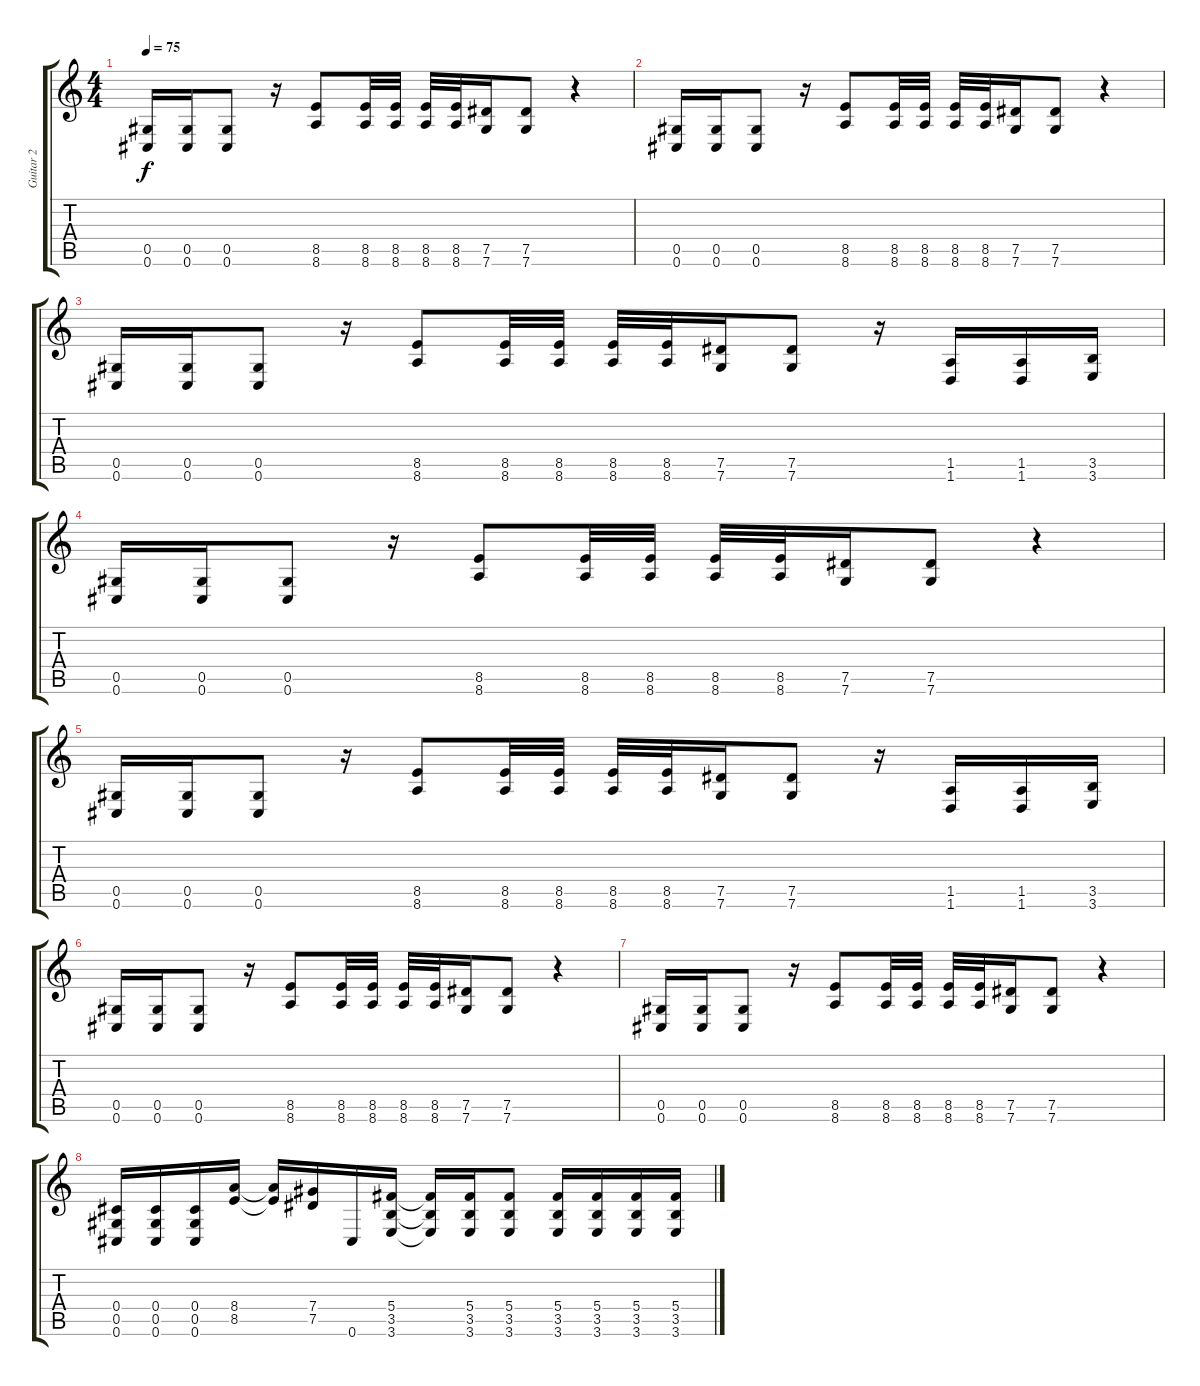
\track ("Guitar 2" "Guitar 2") {instrument distortionguitar}
\staff {score tabs}
\tuning (Eb4 Bb3 Gb3 Db3 Ab2 Db2) {hide}
\ts (4 4)
\tempo 75
\clef g2
\ks c
(0.5 0.6).16{dy f} (0.5 0.6).16 (0.5 0.6).8 r.16 (8.5 8.6).8 (8.5 8.6).32 (8.5 8.6).32 (8.5 8.6).32 (8.5 8.6).32 (7.5 7.6).16 (7.5 7.6).8 r.4 |
(0.5 0.6).16 (0.5 0.6).16 (0.5 0.6).8 r.16 (8.5 8.6).8 (8.5 8.6).32 (8.5 8.6).32 (8.5 8.6).32 (8.5 8.6).32 (7.5 7.6).16 (7.5 7.6).8 r.4 |
(0.5 0.6).16 (0.5 0.6).16 (0.5 0.6).8 r.16 (8.5 8.6).8 (8.5 8.6).32 (8.5 8.6).32 (8.5 8.6).32 (8.5 8.6).32 (7.5 7.6).16 (7.5 7.6).8 r.16 (1.5 1.6).16 (1.5 1.6).16 (3.5 3.6).16 |
(0.5 0.6).16 (0.5 0.6).16 (0.5 0.6).8 r.16 (8.5 8.6).8 (8.5 8.6).32 (8.5 8.6).32 (8.5 8.6).32 (8.5 8.6).32 (7.5 7.6).16 (7.5 7.6).8 r.4 |
(0.5 0.6).16 (0.5 0.6).16 (0.5 0.6).8 r.16 (8.5 8.6).8 (8.5 8.6).32 (8.5 8.6).32 (8.5 8.6).32 (8.5 8.6).32 (7.5 7.6).16 (7.5 7.6).8 r.16 (1.5 1.6).16 (1.5 1.6).16 (3.5 3.6).16 |
(0.5 0.6).16 (0.5 0.6).16 (0.5 0.6).8 r.16 (8.5 8.6).8 (8.5 8.6).32 (8.5 8.6).32 (8.5 8.6).32 (8.5 8.6).32 (7.5 7.6).16 (7.5 7.6).8 r.4 |
(0.5 0.6).16 (0.5 0.6).16 (0.5 0.6).8 r.16 (8.5 8.6).8 (8.5 8.6).32 (8.5 8.6).32 (8.5 8.6).32 (8.5 8.6).32 (7.5 7.6).16 (7.5 7.6).8 r.4 |
(0.4 0.5 0.6).16 (0.4 0.5 0.6).16 (0.4 0.5 0.6).16 (8.4 8.5).16 (8.4{t} 8.5{t}).16 (7.4 7.5).16 0.6.16 (5.4 3.5 3.6).16 (5.4{t} 3.5{t} 3.6{t}).16 (5.4 3.5 3.6).16 (5.4 3.5 3.6).8 (5.4 3.5 3.6).16 (5.4 3.5 3.6).16 (5.4 3.5 3.6).16 (5.4 3.5 3.6).16
